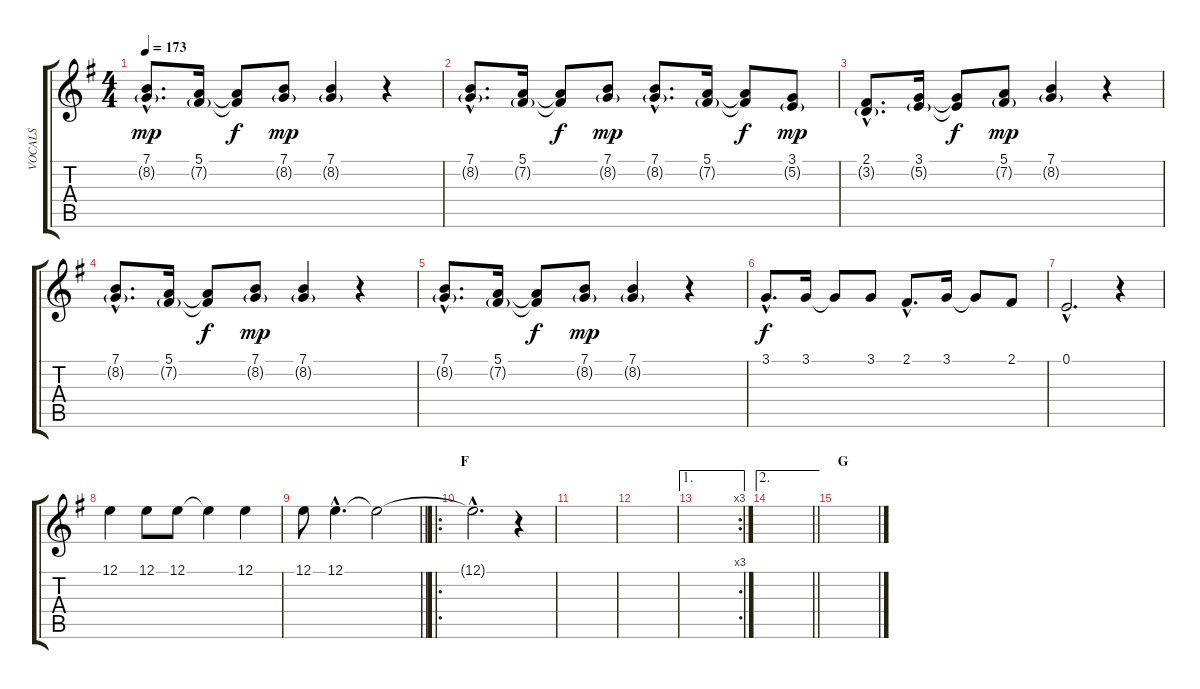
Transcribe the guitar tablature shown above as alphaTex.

\track ("VOCALS" "VOCALS") {instrument oboe}
\staff {score tabs}
\tuning (E4 B3 G3 D3 A2 E2) {hide}
\ts (4 4)
\tempo 173
\clef g2
\ks g
(7.1{hac} 8.2{g hac}).8{d dy mp} (5.1 7.2{g}).16 (5.1{t} 7.2{t}).8{dy f} (7.1 8.2{g}).8{dy mp} (7.1 8.2{g}).4 r.4 |
(7.1{hac} 8.2{g hac}).8{d} (5.1 7.2{g}).16 (5.1{t} 7.2{t}).8{dy f} (7.1 8.2{g}).8{dy mp} (7.1{hac} 8.2{g hac}).8{d} (5.1 7.2{g}).16 (5.1{t} 7.2{t}).8{dy f} (3.1 5.2{g}).8{dy mp} |
(2.1{hac} 3.2{g hac}).8{d} (3.1 5.2{g}).16 (3.1{t} 5.2{t}).8{dy f} (5.1 7.2{g}).8{dy mp} (7.1 8.2{g}).4 r.4 |
(7.1{hac} 8.2{g hac}).8{d} (5.1 7.2{g}).16 (5.1{t} 7.2{t}).8{dy f} (7.1 8.2{g}).8{dy mp} (7.1 8.2{g}).4 r.4 |
(7.1{hac} 8.2{g hac}).8{d} (5.1 7.2{g}).16 (5.1{t} 7.2{t}).8{dy f} (7.1 8.2{g}).8{dy mp} (7.1 8.2{g}).4 r.4 |
3.1{hac}.8{d dy f} 3.1.16 3.1{t}.8 3.1.8 2.1{hac}.8{d} 3.1.16 3.1{t}.8 2.1.8 |
0.1{hac}.2{d} r.4 |
12.1.4 12.1.8 12.1.8 12.1{t}.4 12.1.4 |
\barLineRight lightlight
12.1.8 12.1{hac}.4{d} 12.1{t}.2 |
\ro
\section ("" "F")
12.1{hac t}.2{d} r.4 |
|
|
\ae 1
\rc 3
|
\ae 2
\barLineRight lightlight
|
\section ("" "G")
